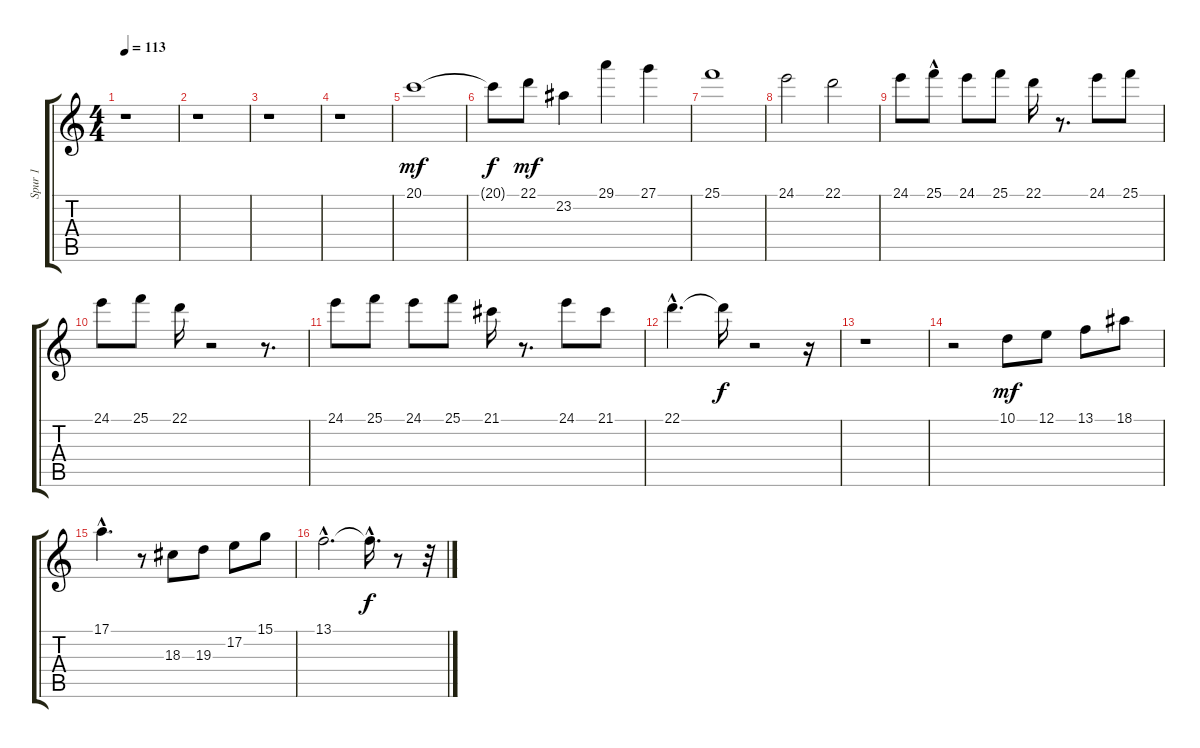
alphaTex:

\track ("Spur 1" "Spur 1") {instrument flute}
\staff {score tabs}
\tuning (E4 B3 G3 D3 A2 E2) {hide}
\ts (4 4)
\tempo 113
\clef g2
\ks c
r.1{dy f} |
r.1 |
r.1 |
r.1 |
20.1.1{dy mf} |
20.1{t}.8{dy f} 22.1.8{dy mf} 23.2.4 29.1.4 27.1.4 |
25.1.1 |
24.1.2 22.1.2 |
24.1.8 25.1{hac}.8 24.1.8 25.1.8 22.1.16 r.8{d} 24.1.8 25.1.8 |
24.1.8 25.1.8 22.1.16 r.2 r.8{d} |
24.1.8 25.1.8 24.1.8 25.1.8 21.1.16 r.8{d} 24.1.8 21.1.8 |
22.1{hac}.4{d} 22.1{t}.16{dy f} r.2 r.16 |
r.1 |
r.2 10.1.8{dy mf} 12.1.8 13.1.8 18.1.8 |
17.1{hac}.4{d} r.8 18.3.8 19.3.8 17.2.8 15.1.8 |
13.1{hac}.2{d} 13.1{hac t}.16{d dy f} r.8 r.32
